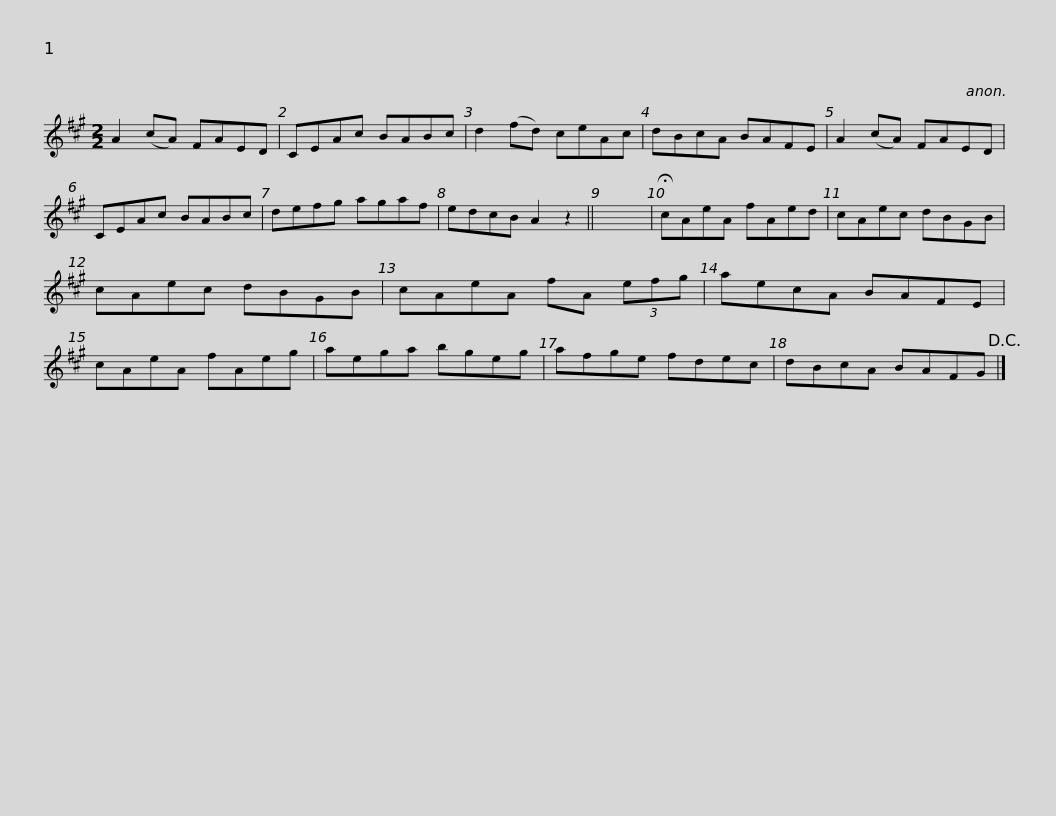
X:1
L:1/8
M:2/2
I:linebreak $
K:A
V:1 treble
V:1
 A2 (cA) FAED | CEAc BABc | d2 (fd) ceAc | dBcA BAFE | A2 (cA) FAED |$ %5
 CEAc BABc | defg agaf | edcB A2 z2 || x8 | !fermata!cAeA fAed | %10
 cAec dBGB |$ cAec dBGB | cAeA fA (3efg | aecA BAFE | cAeA fAeg | %15
 aega bgeg |$ afge fdec | dBcA BAFG!D.C.! |] %18
